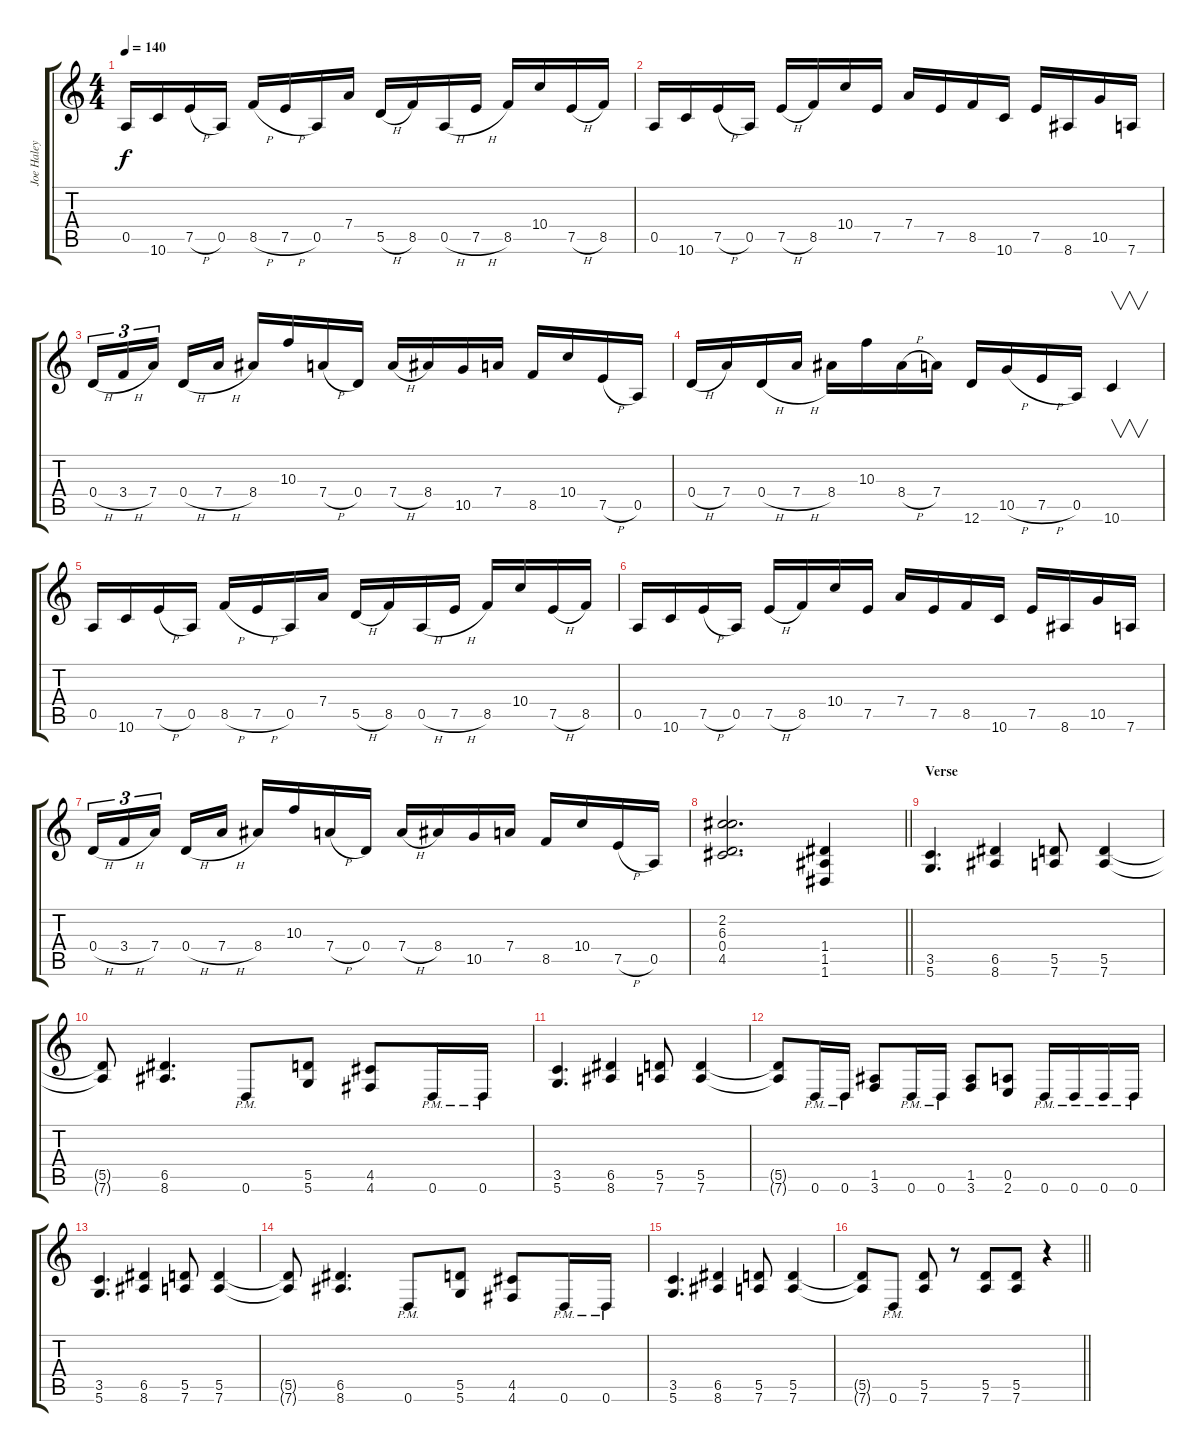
\track ("Joe Haley" "Joe Haley") {instrument distortionguitar}
\staff {score tabs}
\tuning (E4 B3 G3 D3 A2 D2) {hide}
\ts (4 4)
\tempo 140
\clef g2
\ks c
0.5.16{dy f} 10.6.16 7.5{h}.16 0.5.16 8.5{h}.16 7.5{h}.16 0.5.16 7.4.16 5.5{h}.16 8.5.16 0.5{h}.16 7.5{h}.16 8.5.16 10.4.16 7.5{h}.16 8.5.16 |
0.5.16 10.6.16 7.5{h}.16 0.5.16 7.5{h}.16 8.5.16 10.4.16 7.5.16 7.4.16 7.5.16 8.5.16 10.6.16 7.5.16 8.6.16 10.5.16 7.6.16 |
0.4{h}.16{tu (3 2)} 3.4{h}.16{tu (3 2)} 7.4.16{tu (3 2) beam splitsecondary} 0.4{h}.16 7.4{h}.16 8.4.16 10.3.16 7.4{h}.16 0.4.16 7.4{h}.16 8.4.16 10.5.16 7.4.16 8.5.16 10.4.16 7.5{h}.16 0.5.16 |
0.4{h}.16 7.4.16 0.4{h}.16 7.4{h}.16 8.4.16 10.3.16 8.4{h}.16 7.4.16 12.6.16 10.5{h}.16 7.5{h}.16 0.5.16 10.6.4{v} |
0.5.16 10.6.16 7.5{h}.16 0.5.16 8.5{h}.16 7.5{h}.16 0.5.16 7.4.16 5.5{h}.16 8.5.16 0.5{h}.16 7.5{h}.16 8.5.16 10.4.16 7.5{h}.16 8.5.16 |
0.5.16 10.6.16 7.5{h}.16 0.5.16 7.5{h}.16 8.5.16 10.4.16 7.5.16 7.4.16 7.5.16 8.5.16 10.6.16 7.5.16 8.6.16 10.5.16 7.6.16 |
0.4{h}.16{tu (3 2)} 3.4{h}.16{tu (3 2)} 7.4.16{tu (3 2) beam splitsecondary} 0.4{h}.16 7.4{h}.16 8.4.16 10.3.16 7.4{h}.16 0.4.16 7.4{h}.16 8.4.16 10.5.16 7.4.16 8.5.16 10.4.16 7.5{h}.16 0.5.16 |
\barLineRight lightlight
(2.2 6.3 0.4 4.5).2{d volume 11} (1.4 1.5 1.6).4{volume 13} |
\section ("" "Verse")
(3.5 5.6).4{d} (6.5 8.6).4 (5.5 7.6).8 (5.5 7.6).4 |
(5.5{t} 7.6{t}).8 (6.5 8.6).4{d} 0.6{pm}.8 (5.5 5.6).8 (4.5 4.6).8 0.6{pm}.16 0.6{pm}.16 |
(3.5 5.6).4{d} (6.5 8.6).4 (5.5 7.6).8 (5.5 7.6).4 |
(5.5{t} 7.6{t}).8 0.6{pm}.16 0.6{pm}.16 (1.5 3.6).8 0.6{pm}.16 0.6{pm}.16 (1.5 3.6).8 (0.5 2.6).8 0.6{pm}.16 0.6{pm}.16 0.6{pm}.16 0.6{pm}.16 |
(3.5 5.6).4{d} (6.5 8.6).4 (5.5 7.6).8 (5.5 7.6).4 |
(5.5{t} 7.6{t}).8 (6.5 8.6).4{d} 0.6{pm}.8 (5.5 5.6).8 (4.5 4.6).8 0.6{pm}.16 0.6{pm}.16 |
(3.5 5.6).4{d} (6.5 8.6).4 (5.5 7.6).8 (5.5 7.6).4 |
\barLineRight lightlight
(5.5{t} 7.6{t}).8 0.6{pm}.8 (5.5 7.6).8 r.8 (5.5 7.6).8 (5.5 7.6).8 r.4
